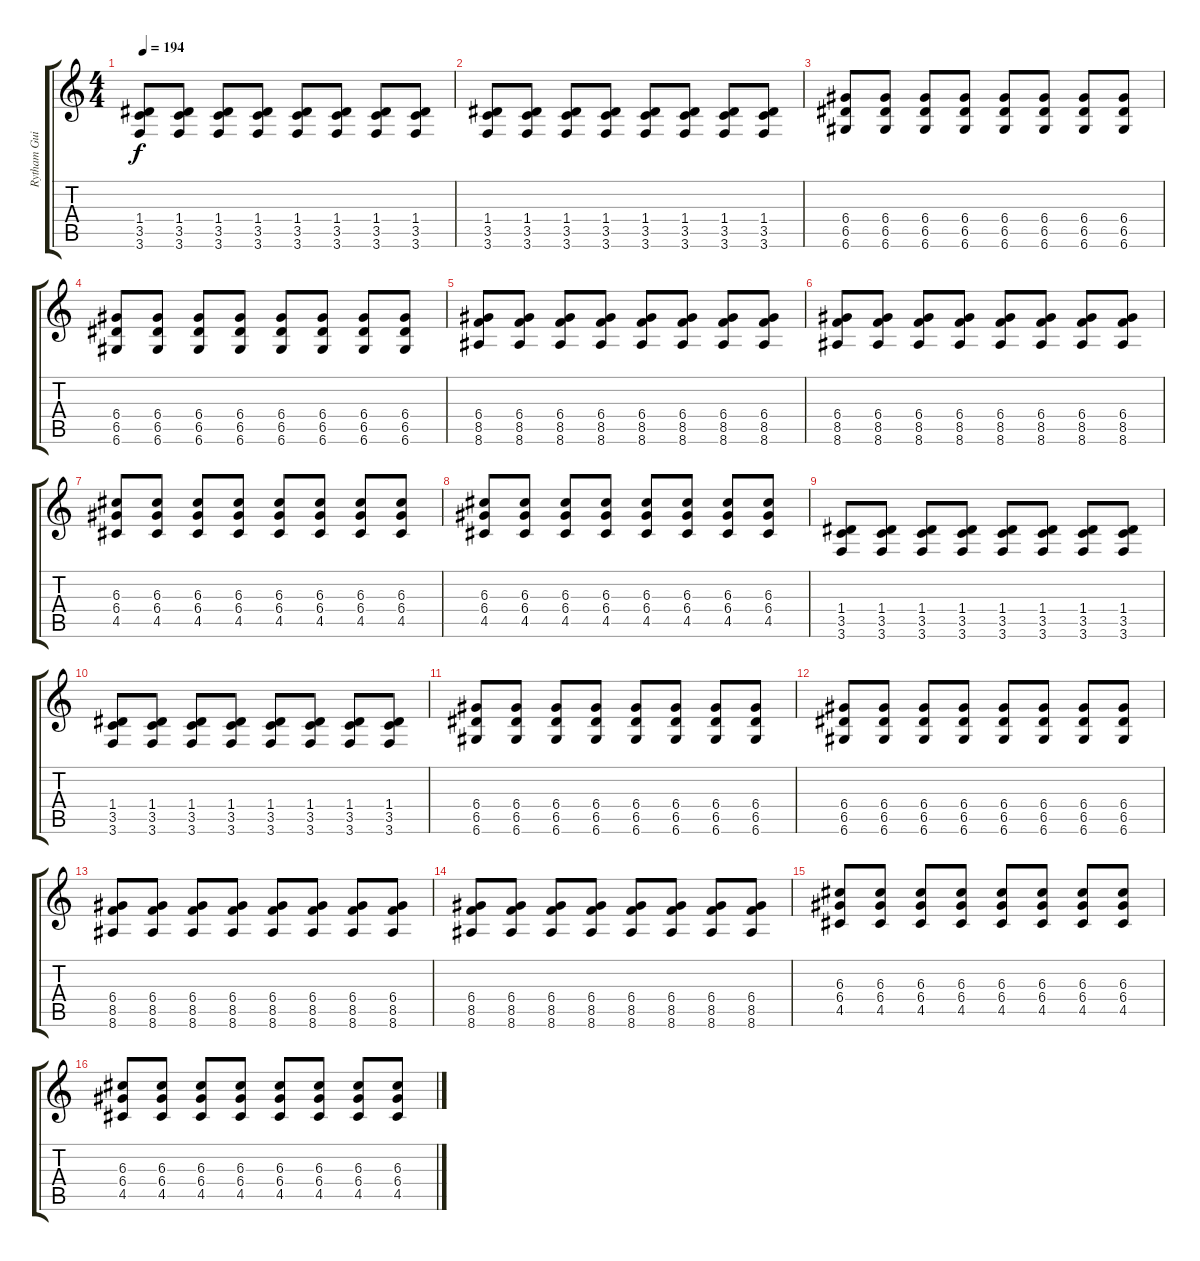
\track ("Rytham Guitar" "Rytham Gui") {instrument distortionguitar}
\staff {score tabs}
\tuning (E4 B3 G3 D3 A2 D2) {hide}
\ts (4 4)
\tempo 194
\clef g2
\ks c
(1.4 3.5 3.6).8{dy f} (1.4 3.5 3.6).8 (1.4 3.5 3.6).8 (1.4 3.5 3.6).8 (1.4 3.5 3.6).8 (1.4 3.5 3.6).8 (1.4 3.5 3.6).8 (1.4 3.5 3.6).8 |
(1.4 3.5 3.6).8 (1.4 3.5 3.6).8 (1.4 3.5 3.6).8 (1.4 3.5 3.6).8 (1.4 3.5 3.6).8 (1.4 3.5 3.6).8 (1.4 3.5 3.6).8 (1.4 3.5 3.6).8 |
(6.4 6.5 6.6).8 (6.4 6.5 6.6).8 (6.4 6.5 6.6).8 (6.4 6.5 6.6).8 (6.4 6.5 6.6).8 (6.4 6.5 6.6).8 (6.4 6.5 6.6).8 (6.4 6.5 6.6).8 |
(6.4 6.5 6.6).8 (6.4 6.5 6.6).8 (6.4 6.5 6.6).8 (6.4 6.5 6.6).8 (6.4 6.5 6.6).8 (6.4 6.5 6.6).8 (6.4 6.5 6.6).8 (6.4 6.5 6.6).8 |
(6.4 8.5 8.6).8 (6.4 8.5 8.6).8 (6.4 8.5 8.6).8 (6.4 8.5 8.6).8 (6.4 8.5 8.6).8 (6.4 8.5 8.6).8 (6.4 8.5 8.6).8 (6.4 8.5 8.6).8 |
(6.4 8.5 8.6).8 (6.4 8.5 8.6).8 (6.4 8.5 8.6).8 (6.4 8.5 8.6).8 (6.4 8.5 8.6).8 (6.4 8.5 8.6).8 (6.4 8.5 8.6).8 (6.4 8.5 8.6).8 |
(6.3 6.4 4.5).8 (6.3 6.4 4.5).8 (6.3 6.4 4.5).8 (6.3 6.4 4.5).8 (6.3 6.4 4.5).8 (6.3 6.4 4.5).8 (6.3 6.4 4.5).8 (6.3 6.4 4.5).8 |
(6.3 6.4 4.5).8 (6.3 6.4 4.5).8 (6.3 6.4 4.5).8 (6.3 6.4 4.5).8 (6.3 6.4 4.5).8 (6.3 6.4 4.5).8 (6.3 6.4 4.5).8 (6.3 6.4 4.5).8 |
(1.4 3.5 3.6).8 (1.4 3.5 3.6).8 (1.4 3.5 3.6).8 (1.4 3.5 3.6).8 (1.4 3.5 3.6).8 (1.4 3.5 3.6).8 (1.4 3.5 3.6).8 (1.4 3.5 3.6).8 |
(1.4 3.5 3.6).8 (1.4 3.5 3.6).8 (1.4 3.5 3.6).8 (1.4 3.5 3.6).8 (1.4 3.5 3.6).8 (1.4 3.5 3.6).8 (1.4 3.5 3.6).8 (1.4 3.5 3.6).8 |
(6.4 6.5 6.6).8 (6.4 6.5 6.6).8 (6.4 6.5 6.6).8 (6.4 6.5 6.6).8 (6.4 6.5 6.6).8 (6.4 6.5 6.6).8 (6.4 6.5 6.6).8 (6.4 6.5 6.6).8 |
(6.4 6.5 6.6).8 (6.4 6.5 6.6).8 (6.4 6.5 6.6).8 (6.4 6.5 6.6).8 (6.4 6.5 6.6).8 (6.4 6.5 6.6).8 (6.4 6.5 6.6).8 (6.4 6.5 6.6).8 |
(6.4 8.5 8.6).8 (6.4 8.5 8.6).8 (6.4 8.5 8.6).8 (6.4 8.5 8.6).8 (6.4 8.5 8.6).8 (6.4 8.5 8.6).8 (6.4 8.5 8.6).8 (6.4 8.5 8.6).8 |
(6.4 8.5 8.6).8 (6.4 8.5 8.6).8 (6.4 8.5 8.6).8 (6.4 8.5 8.6).8 (6.4 8.5 8.6).8 (6.4 8.5 8.6).8 (6.4 8.5 8.6).8 (6.4 8.5 8.6).8 |
(6.3 6.4 4.5).8 (6.3 6.4 4.5).8 (6.3 6.4 4.5).8 (6.3 6.4 4.5).8 (6.3 6.4 4.5).8 (6.3 6.4 4.5).8 (6.3 6.4 4.5).8 (6.3 6.4 4.5).8 |
(6.3 6.4 4.5).8 (6.3 6.4 4.5).8 (6.3 6.4 4.5).8 (6.3 6.4 4.5).8 (6.3 6.4 4.5).8 (6.3 6.4 4.5).8 (6.3 6.4 4.5).8 (6.3 6.4 4.5).8
